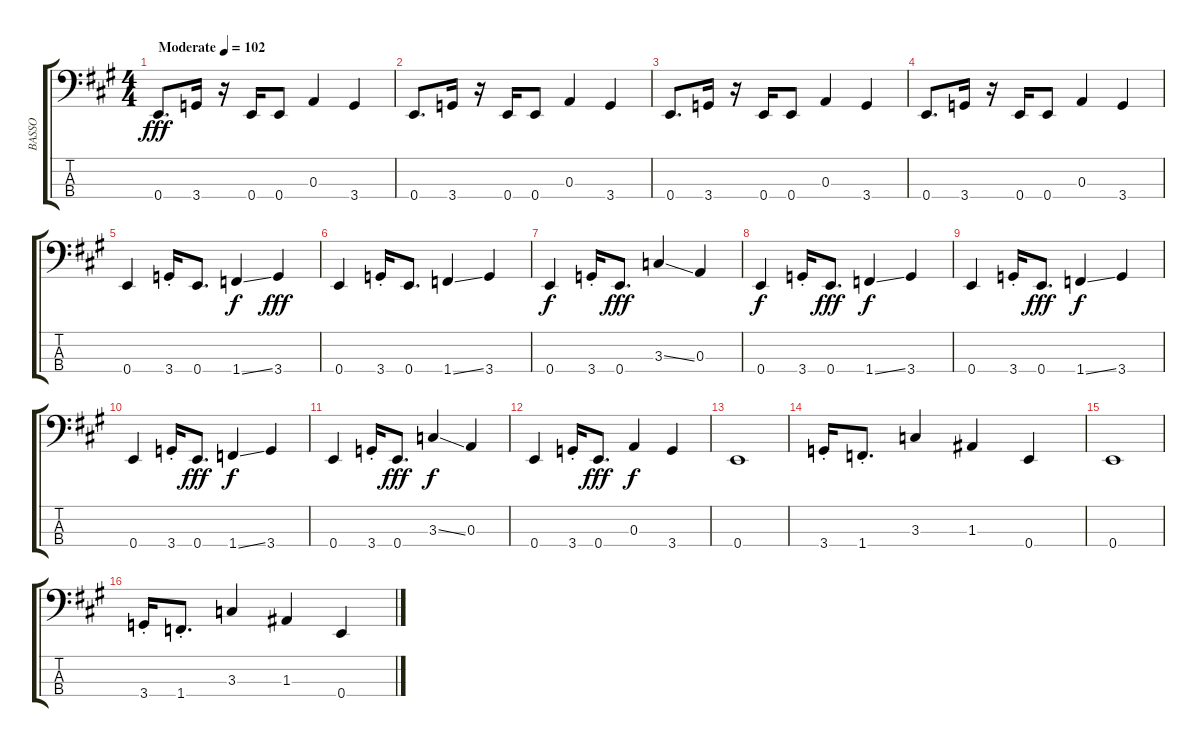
\track ("BASSO" "BASSO") {instrument electricbasspick}
\staff {score tabs}
\tuning (G2 D2 A1 E1) {hide}
\ts (4 4)
\tempo (102 "Moderate")
\clef f4
\ks a
0.4.8{d dy fff instrument electricbasspick} 3.4.16 r.16 0.4.16 0.4.8 0.3.4 3.4.4 |
0.4.8{d} 3.4.16 r.16 0.4.16 0.4.8 0.3.4 3.4.4 |
0.4.8{d} 3.4.16 r.16 0.4.16 0.4.8 0.3.4 3.4.4 |
0.4.8{d} 3.4.16 r.16 0.4.16 0.4.8 0.3.4 3.4.4 |
0.4.4 3.4{st}.16 0.4.8{d} 1.4{ss}.4{dy f} 3.4.4{dy fff} |
0.4.4 3.4{st}.16 0.4.8{d} 1.4{ss}.4 3.4.4 |
0.4.4{dy f} 3.4{st}.16 0.4.8{d dy fff} 3.3{ss}.4 0.3.4 |
0.4.4{dy f} 3.4{st}.16 0.4.8{d dy fff} 1.4{ss}.4{dy f} 3.4.4 |
0.4.4 3.4{st}.16 0.4.8{d dy fff} 1.4{ss}.4{dy f} 3.4.4 |
0.4.4 3.4{st}.16 0.4.8{d dy fff} 1.4{ss}.4{dy f} 3.4.4 |
0.4.4 3.4{st}.16 0.4.8{d dy fff} 3.3{ss}.4{dy f} 0.3.4 |
0.4.4 3.4{st}.16 0.4.8{d dy fff} 0.3.4{dy f} 3.4.4 |
0.4.1 |
3.4{st}.16 1.4{st}.8{d} 3.3.4 1.3.4 0.4.4 |
0.4.1 |
3.4{st}.16 1.4{st}.8{d} 3.3.4 1.3.4 0.4.4
